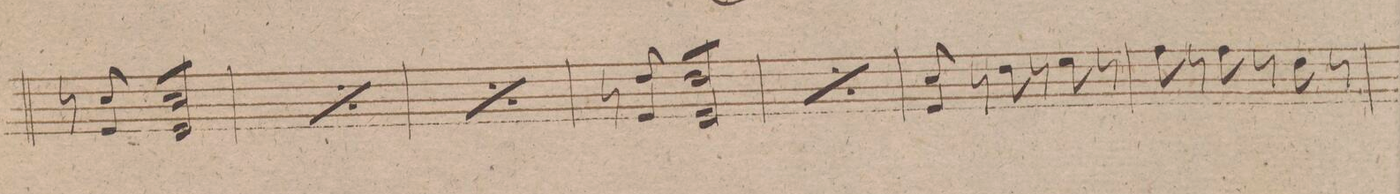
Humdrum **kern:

**kern	**dynam
*I"Violino 1mo	*
*clefG2	*
*k[f#c#g#]	*
*M3/4	*
8r	.
8cc#/ 8e/	.
*tremolo	*
8cc#/L 8e/	.
8cc#/ 8e/	.
8cc#/ 8e/	.
8cc#/J 8e/	.
*Xtremolo	*
=81	=81
*rep	*
8r	.
8cc#/ 8e/	.
*tremolo	*
8cc#/L 8e/	.
8cc#/ 8e/	.
8cc#/ 8e/	.
8cc#/J 8e/	.
*Xtremolo	*
*Xrep	*
=82	=82
*rep	*
8r	.
8cc#/ 8e/	.
*tremolo	*
8cc#/L 8e/	.
8cc#/ 8e/	.
8cc#/ 8e/	.
8cc#/J 8e/	.
*Xtremolo	*
*Xrep	*
=83	=83
8r	.
8dd/ 8e/	.
*tremolo	*
8dd/L 8e/	.
8dd/ 8e/	.
8dd/ 8e/	.
8dd/J 8e/	.
*Xtremolo	*
=84	=84
*rep	*
8r	.
8dd/ 8e/	.
*tremolo	*
8dd/L 8e/	.
8dd/ 8e/	.
8dd/ 8e/	.
8dd/J 8e/	.
*Xrep	*
*Xtremolo	*
=85	=85
8cc#/ 8e/	.
8r	.
8dd\	.
8r	.
8ee\	.
8r	.
=86	=86
*8\left	*
8ff#\	.
8r	.
8ff#\	.
8r	.
8dd\	.
8r	.
=87	=87
*-	*-
